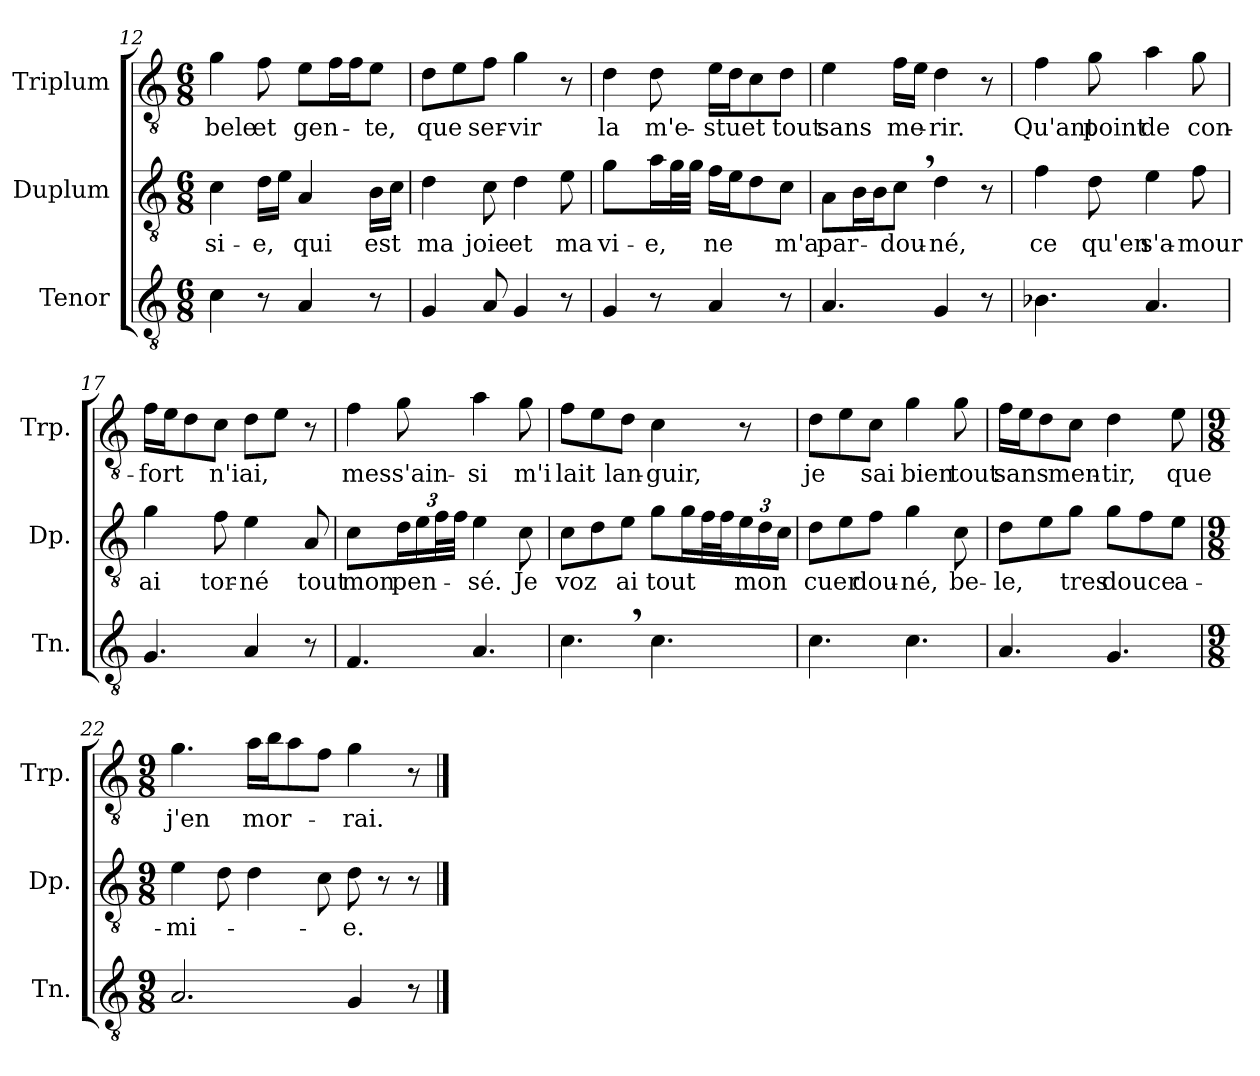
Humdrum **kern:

**kern	**kern	**text	**kern	**text
*part3	*part2	*part2	*part1	*part1
*staff3	*staff2	*staff2	*staff1	*staff1
*I"Tenor	*I"Duplum	*	*I"Triplum	*
*I'Tn.	*I'Dp.	*	*I'Trp.	*
*clefGv2	*clefGv2	*	*clefGv2	*
*k[]	*k[]	*	*k[]	*
*M6/8	*M6/8	*	*M6/8	*
=12	=12	=12	=12	=12
!	!	!LO:LY:b	!	!LO:LY:b
4c\	4c\	-si-	4g\	bele
!	!	!LO:LY:b	!	!LO:LY:b
8r	16d\LL	-e,	8f\	et
.	16e\JJ	.	.	.
!	!	!LO:LY:b	!	!LO:LY:b
4A/	4A/	qui	8e\L	gen-
*	*	*	*tremolo	*
.	.	.	16f\	.
.	.	.	16f\	.
*	*	*	*Xtremolo	*
!	!	!LO:LY:b	!	!LO:LY:b
8r	16B\LL	est	8e\J	-te,
.	16c\JJ	.	.	.
=13	=13	=13	=13	=13
!	!	!LO:LY:b	!	!LO:LY:b
4G/	4d\	ma	8d\L	que
.	.	.	8e\	.
!	!	!LO:LY:b	!	!LO:LY:b
8A/	8c\	joie	8f\J	ser-
!	!	!LO:LY:b	!	!LO:LY:b
4G/	4d\	et	4g\	-vir
!	!	!LO:LY:b	!	!
8r	8e\	ma	8r	.
=14	=14	=14	=14	=14
!	!	!LO:LY:b	!	!LO:LY:b
4G/	4g\	vi-	4d\	la
!	!	!LO:LY:b	!	!LO:LY:b
8r	16a\LL	-e,	8d\	m'e-
*	*tremolo	*	*	*
.	32g\	.	.	.
.	32g\JJJ	.	.	.
*	*Xtremolo	*	*	*
!	!	!LO:LY:b	!	!LO:LY:b
4A/	16f\LL	ne	16e\LL	-stuet
.	16e\J	.	16d\J	.
.	8d\	.	8c\	.
!	!	!LO:LY:b	!	!LO:LY:b
8r	8c\J	m'a	8d\J	tout
!!LO:PB:g=z
=15	=15	=15	=15	=15
!	!	!LO:LY:b	!	!LO:LY:b
4.A/	8A\L	par-	4e\	sans
*	*tremolo	*	*	*
.	16B\	.	.	.
.	16B\	.	.	.
*	*Xtremolo	*	*	*
!	!	!LO:LY:b	!	!LO:LY:b
.	8c,\J	-dou-	16f\LL	me-
.	.	.	16e\JJ	.
!	!	!LO:LY:b	!	!LO:LY:b
4G/	4d\	-né,	4d\	-rir.
8r	8r	.	8r	.
=16	=16	=16	=16	=16
!	!	!LO:LY:b	!	!LO:LY:b
4.B-X\	4f\	ce	4f\	Qu'ant
!	!	!LO:LY:b	!	!LO:LY:b
.	8d\	qu'en	8g\	point
!	!	!LO:LY:b	!	!LO:LY:b
4.A/	4e\	s'a-	4a\	de
!	!	!LO:LY:b	!	!LO:LY:b
.	8f\	-mour	8g\	con-
=17	=17	=17	=17	=17
!	!	!LO:LY:b	!	!LO:LY:b
4.G/	4g\	ai	16f\LL	-fort
.	.	.	16e\J	.
.	.	.	8d\	.
!	!	!LO:LY:b	!	!LO:LY:b
.	8f\	tor-	8c\J	n'i
!	!	!LO:LY:b	!	!LO:LY:b
4A/	4e\	-né	8d\L	ai,
.	.	.	8e\J	.
!	!	!LO:LY:b	!	!
8r	8A/	tout	8r	.
=18	=18	=18	=18	=18
!	!	!LO:LY:b	!	!LO:LY:b
4.F/	4c\	mon	4f\	mes
*	*Xbrackettup	*	*	*
!	!	!LO:LY:b	!	!LO:LY:b
.	24d\LL	pen-	8g\	s'ain-
.	24e\	.	.	.
*	*tremolo	*	*	*
.	48f\	.	.	.
.	48f\JJJ	.	.	.
*	*Xtremolo	*	*	*
!	!	!LO:LY:b	!	!LO:LY:b
4.A/	4e\	-sé.	4a\	-si
!	!	!LO:LY:b	!	!LO:LY:b
.	8c\	Je	8g\	m'i
=19	=19	=19	=19	=19
!	!	!LO:LY:b	!	!LO:LY:b
4.c,\	8c\L	voz	8f\L	lait
.	8d\	.	8e\	.
!	!	!LO:LY:b	!	!LO:LY:b
.	8e\J	ai	8d\J	lan-
!	!	!LO:LY:b	!	!LO:LY:b
4.c\	8g\L	tout	4c\	-guir,
.	16g\L	.	.	.
*	*tremolo	*	*	*
.	32f\	.	.	.
.	32f\	.	.	.
*	*Xtremolo	*	*	*
!	!	!LO:LY:b	!	!
.	24e\	mon	8r	.
.	24d\	.	.	.
.	24c\JJ	.	.	.
!!LO:LB:g=z
=20	=20	=20	=20	=20
!	!	!LO:LY:b	!	!LO:LY:b
4.c\	8d\L	cuer	8d\L	je
.	8e\	.	8e\	.
!	!	!LO:LY:b	!	!LO:LY:b
.	8f\J	dou-	8c\J	sai
!	!	!LO:LY:b	!	!LO:LY:b
4.c\	4g\	-né,	4g\	bien
!	!	!LO:LY:b	!	!LO:LY:b
.	8c\	be-	8g\	tout
=21	=21	=21	=21	=21
!	!	!LO:LY:b	!	!LO:LY:b
4.A/	8d\L	-le,	16f\LL	sans
.	.	.	16e\J	.
.	8e\	.	8d\	.
!	!	!LO:LY:b	!	!LO:LY:b
.	8g\J	tres	8c\J	men-
!	!	!LO:LY:b	!	!LO:LY:b
4.G/	8g\L	douce	4d\	-tir,
.	8f\	.	.	.
!	!	!LO:LY:b	!	!LO:LY:b
.	8e\J	a-	8e\	que
=22	=22	=22	=22	=22
*M9/8	*M9/8	*	*M9/8	*
!	!	!LO:LY:b	!	!LO:LY:b
2.A/	4e\	-mi-	4.g\	j'en
.	8d\	.	.	.
!	!	!	!	!LO:LY:b
.	4d\	.	16a\LL	mor-
.	.	.	16b\J	.
.	.	.	8a\	.
.	8c\	.	8f\J	.
!	!	!LO:LY:b	!	!LO:LY:b
4G/	8d\	-e.	4g\	-rai.
.	8r	.	.	.
8r	8r	.	8r	.
==	==	==	==	==
*-	*-	*-	*-	*-
